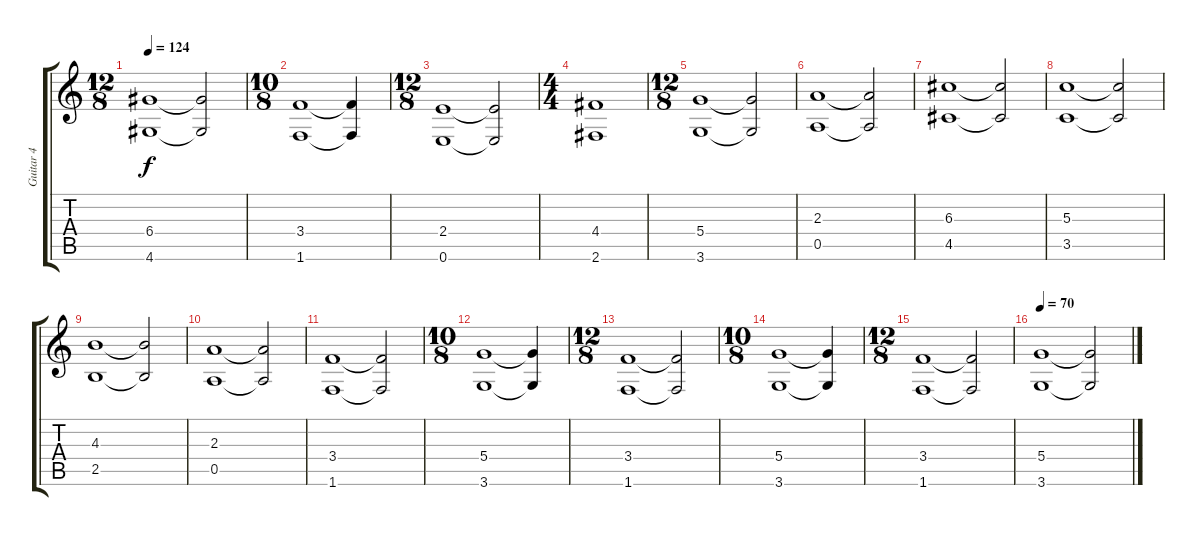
\track ("Guitar 4" "Guitar 4") {instrument distortionguitar}
\staff {score tabs}
\tuning (E4 B3 G3 D3 A2 E2) {hide}
\ts (12 8)
\tempo 124
\clef g2
\ks c
(6.4 4.6).1{dy f} (6.4{t} 4.6{t}).2 |
\ts (10 8)
(3.4 1.6).1 (3.4{t} 1.6{t}).4 |
\ts (12 8)
(2.4 0.6).1 (2.4{t} 0.6{t}).2 |
\ts (4 4)
(4.4 2.6).1 |
\ts (12 8)
(5.4 3.6).1 (5.4{t} 3.6{t}).2 |
(2.3 0.5).1 (2.3{t} 0.5{t}).2 |
(6.3 4.5).1 (6.3{t} 4.5{t}).2 |
(5.3 3.5).1 (5.3{t} 3.5{t}).2 |
(4.3 2.5).1 (4.3{t} 2.5{t}).2 |
(2.3 0.5).1 (2.3{t} 0.5{t}).2 |
(3.4 1.6).1 (3.4{t} 1.6{t}).2 |
\ts (10 8)
(5.4 3.6).1 (5.4{t} 3.6{t}).4 |
\ts (12 8)
(3.4 1.6).1 (3.4{t} 1.6{t}).2 |
\ts (10 8)
(5.4 3.6).1 (5.4{t} 3.6{t}).4 |
\ts (12 8)
(3.4 1.6).1 (3.4{t} 1.6{t}).2 |
\tempo 70
(5.4 3.6).1 (5.4{t} 3.6{t}).2
